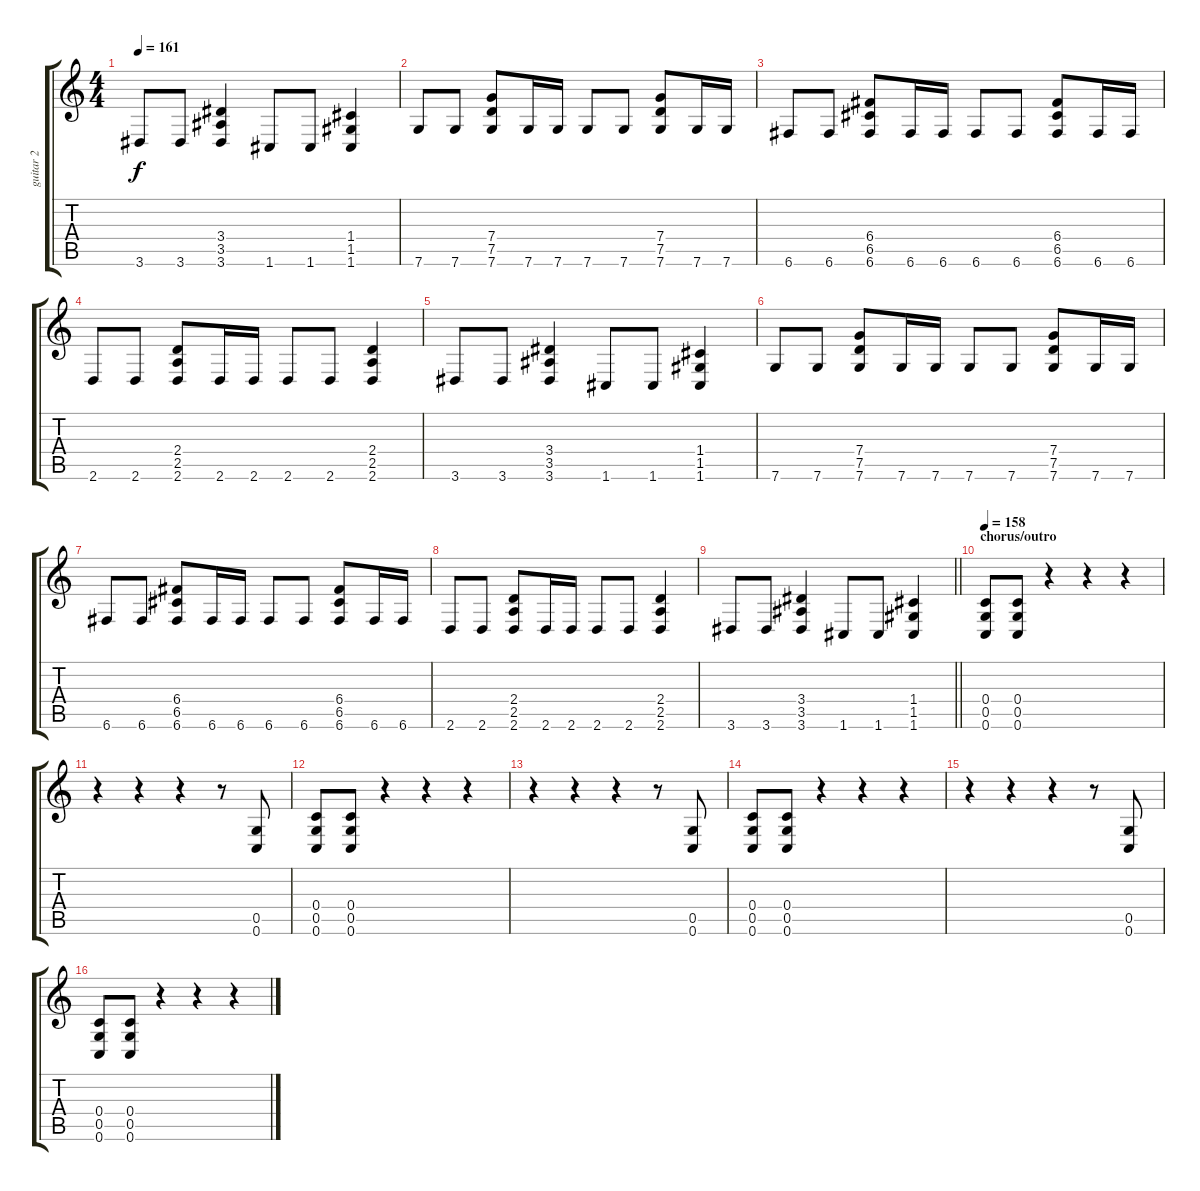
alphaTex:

\track ("guitar 2" "guitar 2") {instrument overdrivenguitar}
\staff {score tabs}
\tuning (D4 A3 F3 C3 G2 C2) {hide}
\ts (4 4)
\tempo 161
\clef g2
\ks c
3.6.8{dy f} 3.6.8 (3.4 3.5 3.6).4 1.6.8 1.6.8 (1.4 1.5 1.6).4 |
7.6.8 7.6.8 (7.4 7.5 7.6).8 7.6.16 7.6.16 7.6.8 7.6.8 (7.4 7.5 7.6).8 7.6.16 7.6.16 |
6.6.8 6.6.8 (6.4 6.5 6.6).8 6.6.16 6.6.16 6.6.8 6.6.8 (6.4 6.5 6.6).8 6.6.16 6.6.16 |
2.6.8 2.6.8 (2.4 2.5 2.6).8 2.6.16 2.6.16 2.6.8 2.6.8 (2.4 2.5 2.6).4 |
3.6.8 3.6.8 (3.4 3.5 3.6).4 1.6.8 1.6.8 (1.4 1.5 1.6).4 |
7.6.8 7.6.8 (7.4 7.5 7.6).8 7.6.16 7.6.16 7.6.8 7.6.8 (7.4 7.5 7.6).8 7.6.16 7.6.16 |
6.6.8 6.6.8 (6.4 6.5 6.6).8 6.6.16 6.6.16 6.6.8 6.6.8 (6.4 6.5 6.6).8 6.6.16 6.6.16 |
2.6.8 2.6.8 (2.4 2.5 2.6).8 2.6.16 2.6.16 2.6.8 2.6.8 (2.4 2.5 2.6).4 |
\barLineRight lightlight
3.6.8 3.6.8 (3.4 3.5 3.6).4 1.6.8 1.6.8 (1.4 1.5 1.6).4 |
\section ("" "chorus/outro")
\tempo 158
(0.4 0.5 0.6).8 (0.4 0.5 0.6).8 r.4 r.4 r.4 |
r.4 r.4 r.4 r.8 (0.5 0.6).8 |
(0.4 0.5 0.6).8 (0.4 0.5 0.6).8 r.4 r.4 r.4 |
r.4 r.4 r.4 r.8 (0.5 0.6).8 |
(0.4 0.5 0.6).8 (0.4 0.5 0.6).8 r.4 r.4 r.4 |
r.4 r.4 r.4 r.8 (0.5 0.6).8 |
(0.4 0.5 0.6).8 (0.4 0.5 0.6).8 r.4 r.4 r.4
